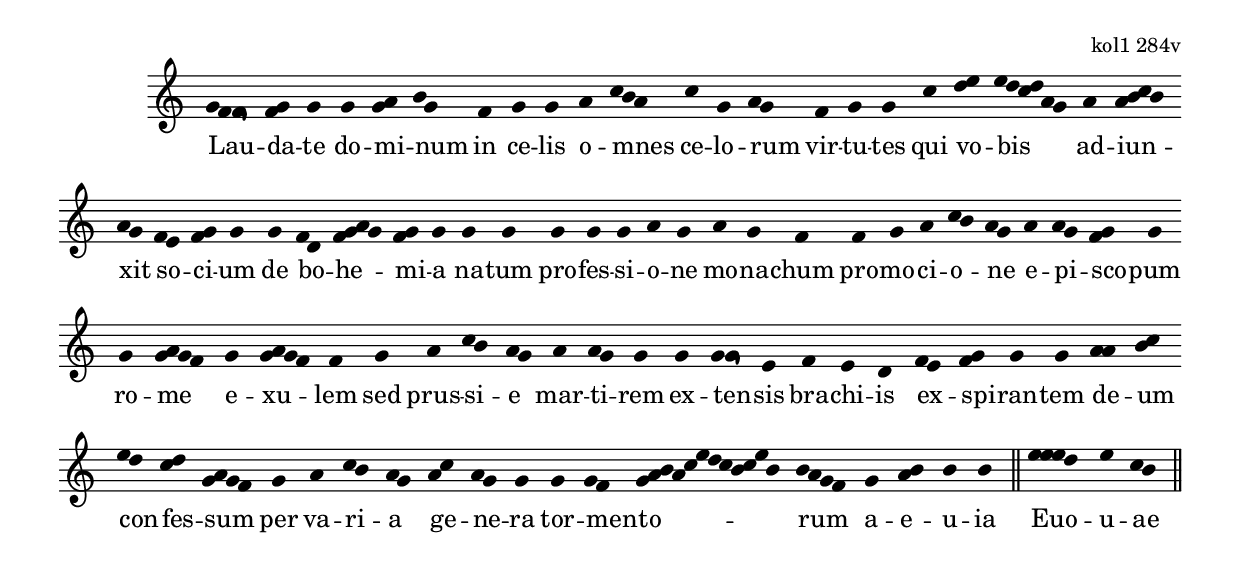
\version "2.19.32"

\include "../lib/synopsis.ily"

\score {
  \transpose c c' {
    \plainchant
    \melisma { g f \strophicus f } \melisma { f g } g \bar "" g \melisma { g a } \melisma { b g } \bar "" f \bar "" g g \bar "" a \melisma { c' b a } \bar "" c' g \melisma { a g } \bar "" f g g \bar "" c' \bar "" \melisma { d' e' } \melisma { e' d' c' d' a g } \bar "" a \melisma { a b c' b } \bar "" \melisma { a g } \bar "" \melisma { f e } \melisma { f g } g \bar "" g \bar "" \melisma { f d } \melisma { f g a g } \melisma { f g } g \bar "" g g \bar "" g g g a g \bar "" a g f \bar "" f g a \melisma { c' b } \melisma { a g } \bar "" a \melisma { a g } \melisma { f g } g \bar "" g \melisma { g a g f } \bar "" g \melisma { g a g f } f \bar "" g \bar "" a \melisma { c' b } \melisma { a g } \bar "" a \melisma { a g } g \bar "" g \melisma { g \strophicus g } e \bar "" f e d \bar "" \melisma { f e } \melisma { f g } g g \bar "" \melisma { a a } \melisma { b c' } \bar "" \melisma { e' d' } \melisma { c' d' } \melisma { g a g f } \bar "" g \bar "" a \melisma { c' b } \melisma { a g } \bar "" \melisma { a c' } \melisma { a g } g \bar "" g \melisma { g f } \melisma { g a b a c' e' d' c' b c' e' b } \melisma { b a g f } \bar "" g \melisma { a b } b b \bar "||" % na prvni slabice "deum" jsou opravdu dve puncta, ne punctum a strophicus

    \melisma { e' e' e' d' } e' \melisma { c' b } \bar "||"
  }
  \addlyrics {
     Lau -- da -- te do -- mi -- num in ce -- lis o -- mnes  ce -- lo -- rum vir -- tu -- tes qui vo -- bis ad -- iun --  xit so -- ci -- um de bo -- he -- mi -- a na -- tum pro -- fes -- si -- o -- ne mo -- na -- chum pro -- mo -- ci -- o -- ne e -- pi -- sco -- pum ro -- me e -- xu -- lem sed prus -- si -- e mar -- ti -- rem ex -- ten -- sis bra -- chi -- is ex -- spi -- ran -- tem de -- um  con -- fes -- sum per va -- ri -- a ge -- ne -- ra tor -- men -- to -- rum a -- e -- u -- ia

     Euo -- u -- ae
  }
  \header {
    quid = "antiphona"
    fontes = "kol1 284v"
  }
}